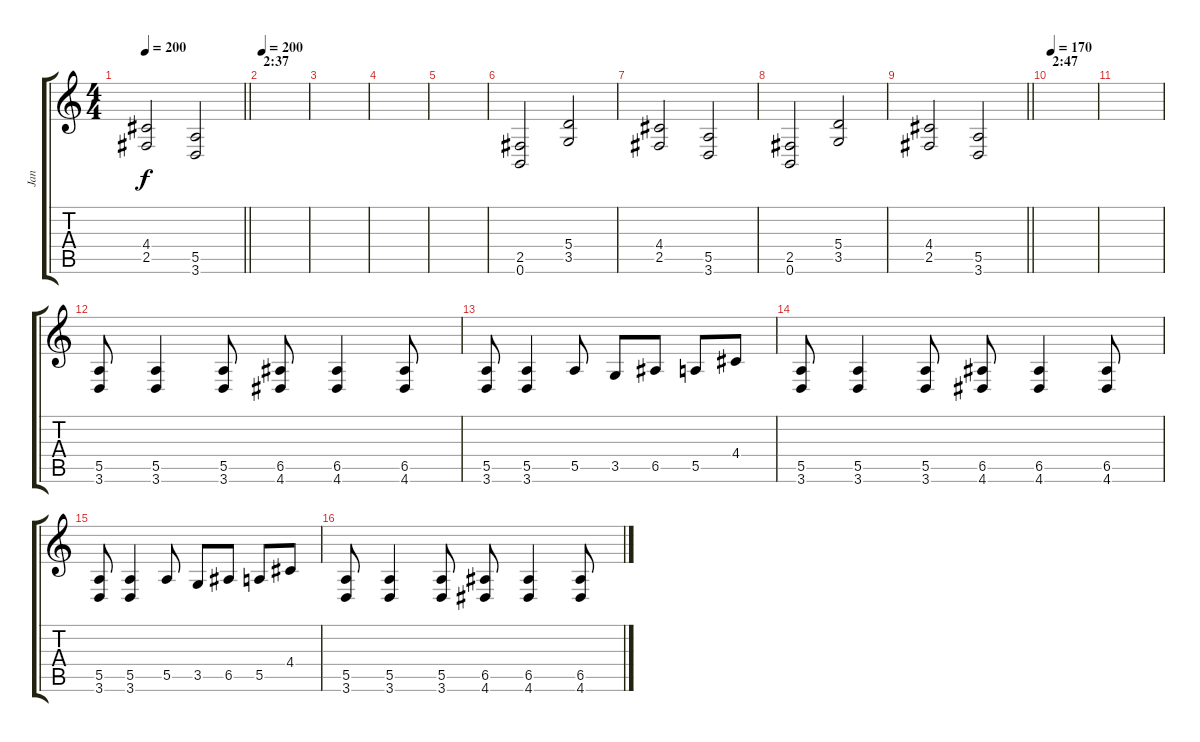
\track ("Jan" "Jan") {instrument distortionguitar}
\staff {score tabs}
\tuning (B3 Gb3 D3 A2 E2 B1) {hide}
\ts (4 4)
\tempo 200
\clef g2
\barLineRight lightlight
\ks c
(4.4 2.5).2{dy f} (5.5 3.6).2 |
\section ("" "2:37")
\tempo 200
|
|
|
|
(2.5 0.6).2 (5.4 3.5).2 |
(4.4 2.5).2 (5.5 3.6).2 |
(2.5 0.6).2 (5.4 3.5).2 |
\barLineRight lightlight
(4.4 2.5).2 (5.5 3.6).2 |
\section ("" "2:47")
\tempo 170
|
|
(5.5 3.6).8 (5.5 3.6).4 (5.5 3.6).8 (6.5 4.6).8 (6.5 4.6).4 (6.5 4.6).8 |
(5.5 3.6).8 (5.5 3.6).4 5.5.8 3.5.8 6.5.8 5.5.8 4.4.8 |
(5.5 3.6).8 (5.5 3.6).4 (5.5 3.6).8 (6.5 4.6).8 (6.5 4.6).4 (6.5 4.6).8 |
(5.5 3.6).8 (5.5 3.6).4 5.5.8 3.5.8 6.5.8 5.5.8 4.4.8 |
(5.5 3.6).8 (5.5 3.6).4 (5.5 3.6).8 (6.5 4.6).8 (6.5 4.6).4 (6.5 4.6).8
